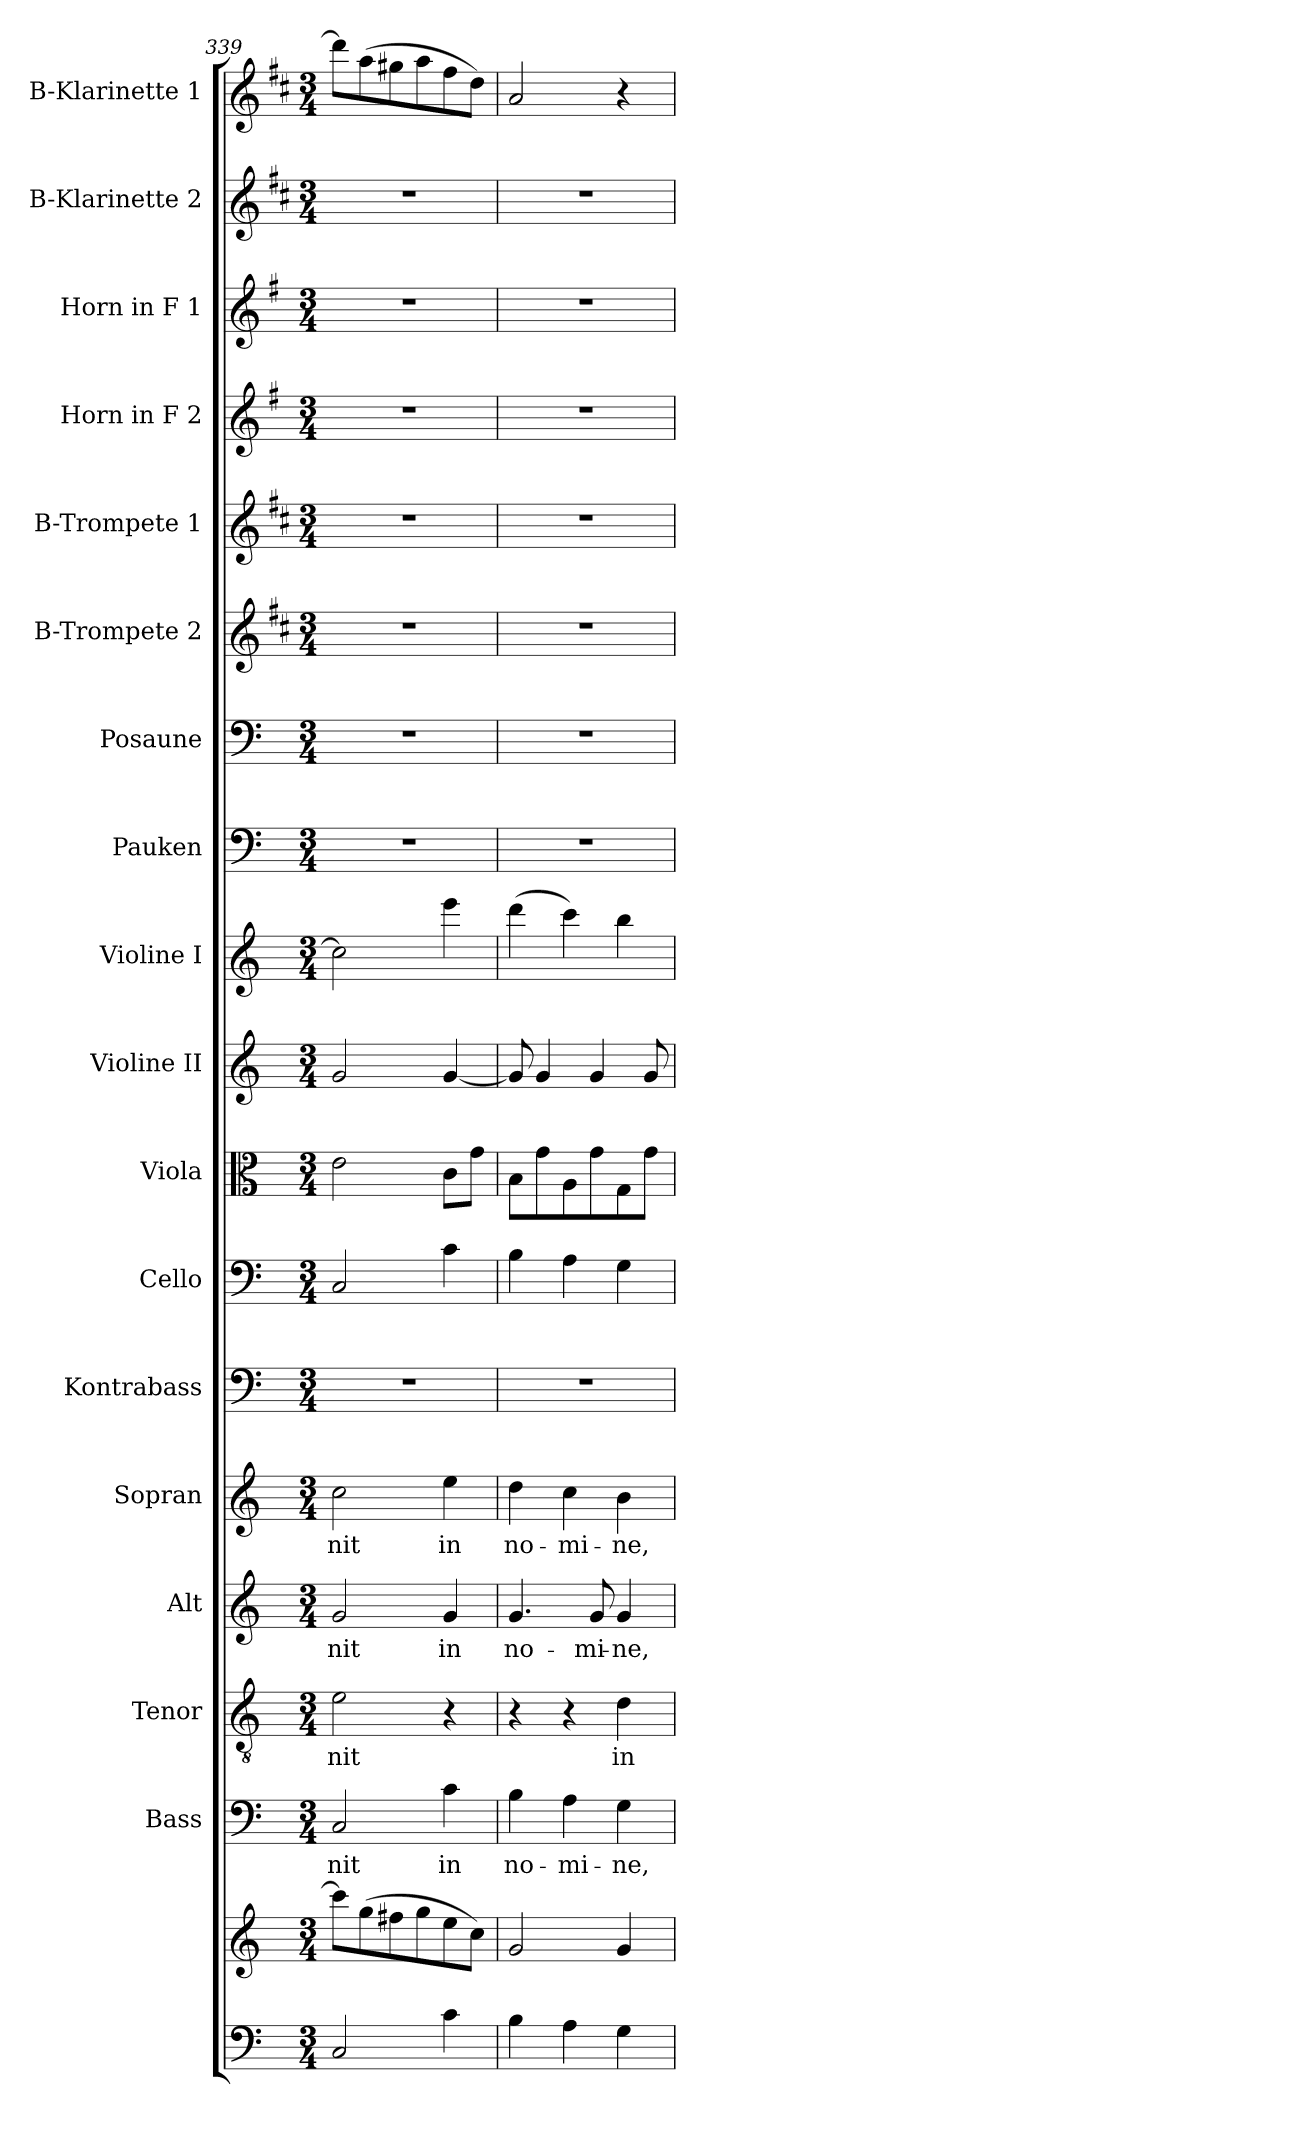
**kern	**kern	**kern	**text	**kern	**text	**kern	**text	**kern	**text	**kern	**kern	**kern	**kern	**kern	**kern	**kern	**kern	**kern	**kern	**kern	**kern	**kern
*part18	*part18	*part17	*part17	*part16	*part16	*part15	*part15	*part14	*part14	*part13	*part12	*part11	*part10	*part9	*part8	*part7	*part6	*part5	*part4	*part3	*part2	*part1
*staff19	*staff18	*staff17	*staff17	*staff16	*staff16	*staff15	*staff15	*staff14	*staff14	*staff13	*staff12	*staff11	*staff10	*staff9	*staff8	*staff7	*staff6	*staff5	*staff4	*staff3	*staff2	*staff1
*	*	*I"Bass	*	*I"Tenor	*	*I"Alt	*	*I"Sopran	*	*I"Kontrabass	*I"Cello	*I"Viola	*I"Violine II	*I"Violine I	*I"Pauken	*I"Posaune	*I"B-Trompete 2	*I"B-Trompete 1	*I"Horn in F 2	*I"Horn in F 1	*I"B-Klarinette 2	*I"B-Klarinette 1
*	*	*I'B.	*	*I'T.	*	*I'A.	*	*I'S.	*	*I'Kb.	*	*I'Vla.	*I'Vl. II	*I'Vl. I	*I'Pk.	*I'Pos.	*I'B Trp. 2	*I'B Trp. 1	*	*	*I'B Kl. 2	*I'B Kl. 1
*clefF4	*clefG2	*clefF4	*	*clefGv2	*	*clefG2	*	*clefG2	*	*clefF4	*clefF4	*clefC3	*clefG2	*clefG2	*clefF4	*clefF4	*clefG2	*clefG2	*clefG2	*clefG2	*clefG2	*clefG2
*	*	*	*	*	*	*	*	*	*	*ITrd7c12	*	*	*	*	*	*	*ITrd1c2	*ITrd1c2	*ITrd4c7	*ITrd4c7	*ITrd1c2	*ITrd1c2
*k[]	*k[]	*k[]	*	*k[]	*	*k[]	*	*k[]	*	*k[]	*k[]	*k[]	*k[]	*k[]	*k[]	*k[]	*k[]	*k[]	*k[]	*k[]	*k[]	*k[]
*C:	*C:	*C:	*	*C:	*	*C:	*	*C:	*	*C:	*C:	*C:	*C:	*C:	*C:	*C:	*C:	*C:	*C:	*C:	*C:	*C:
*M3/4	*M3/4	*M3/4	*	*M3/4	*	*M3/4	*	*M3/4	*	*M3/4	*M3/4	*M3/4	*M3/4	*M3/4	*M3/4	*M3/4	*M3/4	*M3/4	*M3/4	*M3/4	*M3/4	*M3/4
=339	=339	=339	=339	=339	=339	=339	=339	=339	=339	=339	=339	=339	=339	=339	=339	=339	=339	=339	=339	=339	=339	=339
!	!	!	!LO:LY:b	!	!LO:LY:b	!	!LO:LY:b	!	!LO:LY:b	!	!	!	!	!	!	!	!	!	!	!	!	!
2C/	8ccc\L]	2C/	-nit	2e\	-nit	2g/	-nit	2cc\	-nit	2.r	2C/	2e\	2g/	2cc\]	2.r	2.r	2.r	2.r	2.r	2.r	2.r	8ccc\L]
.	(>8gg\	.	.	.	.	.	.	.	.	.	.	.	.	.	.	.	.	.	.	.	.	(>8gg\
.	8ff#X\	.	.	.	.	.	.	.	.	.	.	.	.	.	.	.	.	.	.	.	.	8ff#X\
.	8gg\	.	.	.	.	.	.	.	.	.	.	.	.	.	.	.	.	.	.	.	.	8gg\
!	!	!	!LO:LY:b	!	!	!	!LO:LY:b	!	!LO:LY:b	!	!	!	!	!	!	!	!	!	!	!	!	!
4c\	8ee\	4c\	in	4r	.	4g/	in	4ee\	in	.	4c\	8c\L	[4g/	4eee\	.	.	.	.	.	.	.	8ee\
.	8cc\J)	.	.	.	.	.	.	.	.	.	.	8g\J	.	.	.	.	.	.	.	.	.	8cc\J)
=340	=340	=340	=340	=340	=340	=340	=340	=340	=340	=340	=340	=340	=340	=340	=340	=340	=340	=340	=340	=340	=340	=340
!	!	!	!LO:LY:b	!	!	!	!LO:LY:b	!	!LO:LY:b	!	!	!	!	!	!	!	!	!	!	!	!	!
4B\	2g/	4B\	no-	4r	.	4.g/	no-	4dd\	no-	2.r	4B\	8B\L	8g/]	(>4ddd\	2.r	2.r	2.r	2.r	2.r	2.r	2.r	2g/
.	.	.	.	.	.	.	.	.	.	.	.	8g\	4g/	.	.	.	.	.	.	.	.	.
!	!	!	!LO:LY:b	!	!	!	!	!	!LO:LY:b	!	!	!	!	!	!	!	!	!	!	!	!	!
4A\	.	4A\	-mi-	4r	.	.	.	4cc\	-mi-	.	4A\	8A\	.	4ccc\)	.	.	.	.	.	.	.	.
!	!	!	!	!	!	!	!LO:LY:b	!	!	!	!	!	!	!	!	!	!	!	!	!	!	!
.	.	.	.	.	.	8g/	-mi-	.	.	.	.	8g\	4g/	.	.	.	.	.	.	.	.	.
!	!	!	!LO:LY:b	!	!LO:LY:b	!	!LO:LY:b	!	!LO:LY:b	!	!	!	!	!	!	!	!	!	!	!	!	!
4G\	4g/	4G\	-ne,	4d\	in	4g/	-ne,	4b\	-ne,	.	4G\	8G\	.	4bb\	.	.	.	.	.	.	.	4r
.	.	.	.	.	.	.	.	.	.	.	.	8g\J	8g/	.	.	.	.	.	.	.	.	.
=	=	=	=	=	=	=	=	=	=	=	=	=	=	=	=	=	=	=	=	=	=	=
*-	*-	*-	*-	*-	*-	*-	*-	*-	*-	*-	*-	*-	*-	*-	*-	*-	*-	*-	*-	*-	*-	*-
